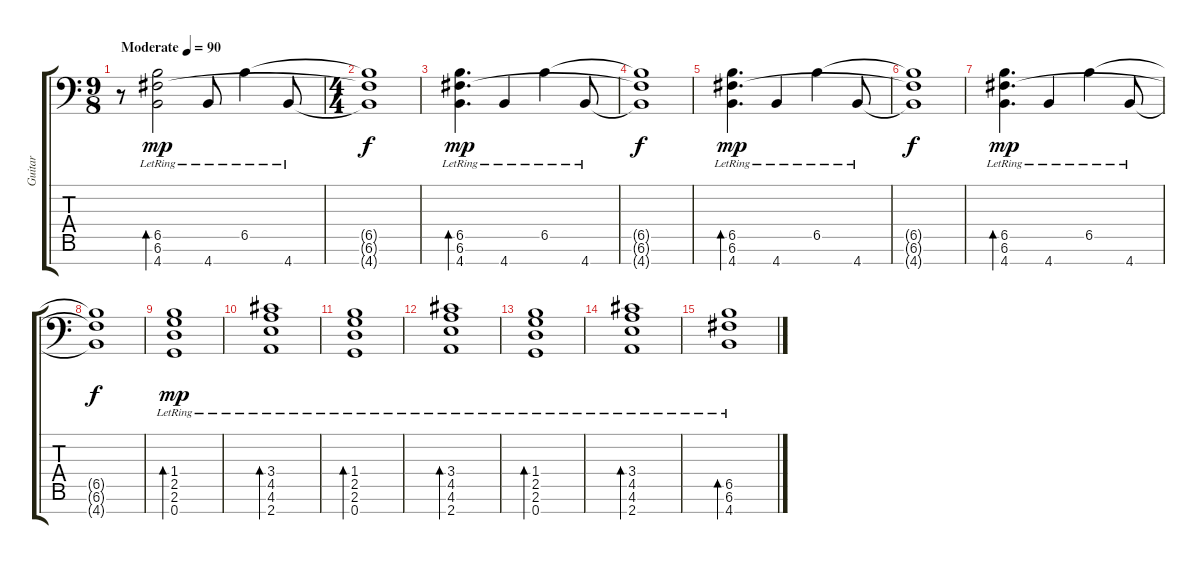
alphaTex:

\track ("Guitar" "Guitar") {instrument acousticguitarsteel}
\staff {score tabs}
\tuning (C4 G3 Eb3 Bb2 F2 C2 G1) {hide}
\ts (9 8)
\tempo (90 "Moderate")
\clef f4
\ks c
r.8{dy mp instrument acousticguitarsteel} (6.5{lr} 6.6{lr} 4.7).2{bd 120} 4.7{lr}.8 6.5{lr}.4 4.7{lr}.8 |
\ts (4 4)
(6.5{t} 6.6{t} 4.7{t}).1{dy f} |
(6.5{lr} 6.6{lr} 4.7).4{d bd 120 dy mp} 4.7{lr}.4 6.5{lr}.4 4.7{lr}.8 |
(6.5{t} 6.6{t} 4.7{t}).1{dy f} |
(6.5{lr} 6.6{lr} 4.7).4{d bd 120 dy mp} 4.7{lr}.4 6.5{lr}.4 4.7{lr}.8 |
(6.5{t} 6.6{t} 4.7{t}).1{dy f} |
(6.5{lr} 6.6{lr} 4.7).4{d bd 120 dy mp} 4.7{lr}.4 6.5{lr}.4 4.7{lr}.8 |
(6.5{t} 6.6{t} 4.7{t}).1{dy f} |
(1.4{lr} 2.5{lr} 2.6{lr} 0.7).1{bd 120 dy mp} |
(3.4{lr} 4.5{lr} 4.6{lr} 2.7).1{bd 120} |
(1.4{lr} 2.5{lr} 2.6{lr} 0.7).1{bd 120} |
(3.4{lr} 4.5{lr} 4.6{lr} 2.7).1{bd 120} |
(1.4{lr} 2.5{lr} 2.6{lr} 0.7).1{bd 120} |
(3.4{lr} 4.5{lr} 4.6{lr} 2.7).1{bd 120} |
(6.5{lr} 6.6{lr} 4.7).1{bd 120}
